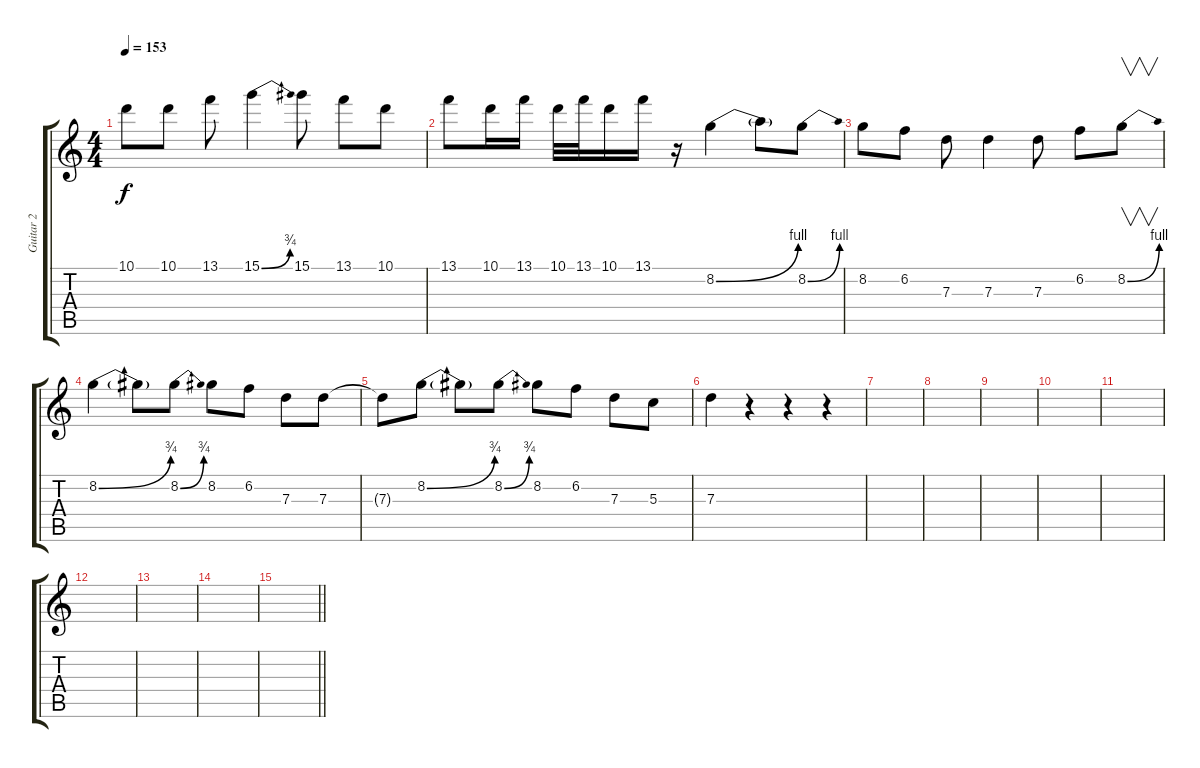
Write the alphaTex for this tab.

\track ("Guitar 2" "Guitar 2") {instrument electricguitarclean}
\staff {score tabs}
\tuning (E4 B3 G3 D3 A2 E2) {hide}
\ts (4 4)
\tempo 153
\clef g2
\ks c
10.1{t}.8{dy f} 10.1.8 13.1.8 15.1{be (bend 0 0 60 3)}.4 15.1.8 13.1.8 10.1.8 |
13.1.8 10.1.16 13.1.16 10.1.32 13.1.32 10.1.16 13.1.16 r.16 8.2{be (bend 0 0 60 4)}.4 8.2{t}.8 8.2{be (bend 0 0 60 4)}.8 |
8.2.8 6.2.8 7.3.8 7.3.4 7.3.8 6.2.8 8.2{be (bend 0 0 60 4)}.8{v} |
8.2{be (bend 0 0 60 3)}.4 8.2{t}.8 8.2{be (bend 0 0 60 3)}.8 8.2.8 6.2.8 7.3.8 7.3.8 |
7.3{t}.8 8.2{be (bend 0 0 60 3)}.8 8.2{t}.8 8.2{be (bend 0 0 60 3)}.8 8.2.8 6.2.8 7.3.8 5.3.8 |
7.3.4 r.4 r.4 r.4 |
|
|
|
|
|
|
|
|
\barLineRight lightlight
